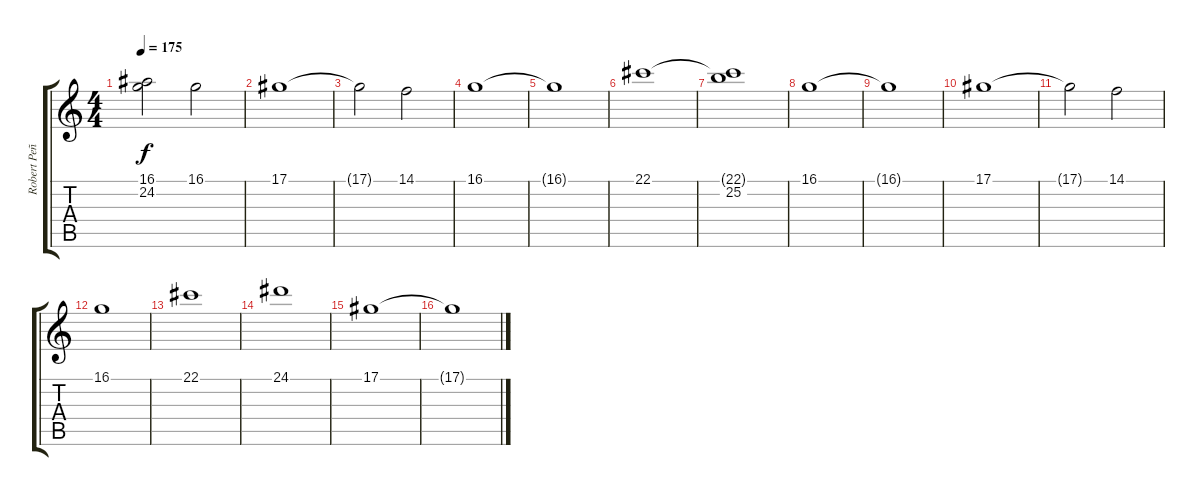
\track ("Robert Peña de Kamus, Keyboard" "Robert Peñ") {instrument stringensemble1}
\staff {score tabs}
\tuning (Eb4 Bb3 Gb3 Db3 Ab2 Eb2) {hide}
\ts (4 4)
\tempo 175
\clef g2
\ks c
(16.1{t} 24.2).2{dy f} 16.1.2 |
17.1.1 |
17.1{t}.2 14.1.2 |
16.1.1 |
16.1{t}.1 |
22.1.1 |
(22.1{t} 25.2).1 |
16.1.1 |
16.1{t}.1 |
17.1.1 |
17.1{t}.2 14.1.2 |
16.1.1 |
22.1.1 |
24.1.1 |
17.1.1 |
17.1{t}.1
